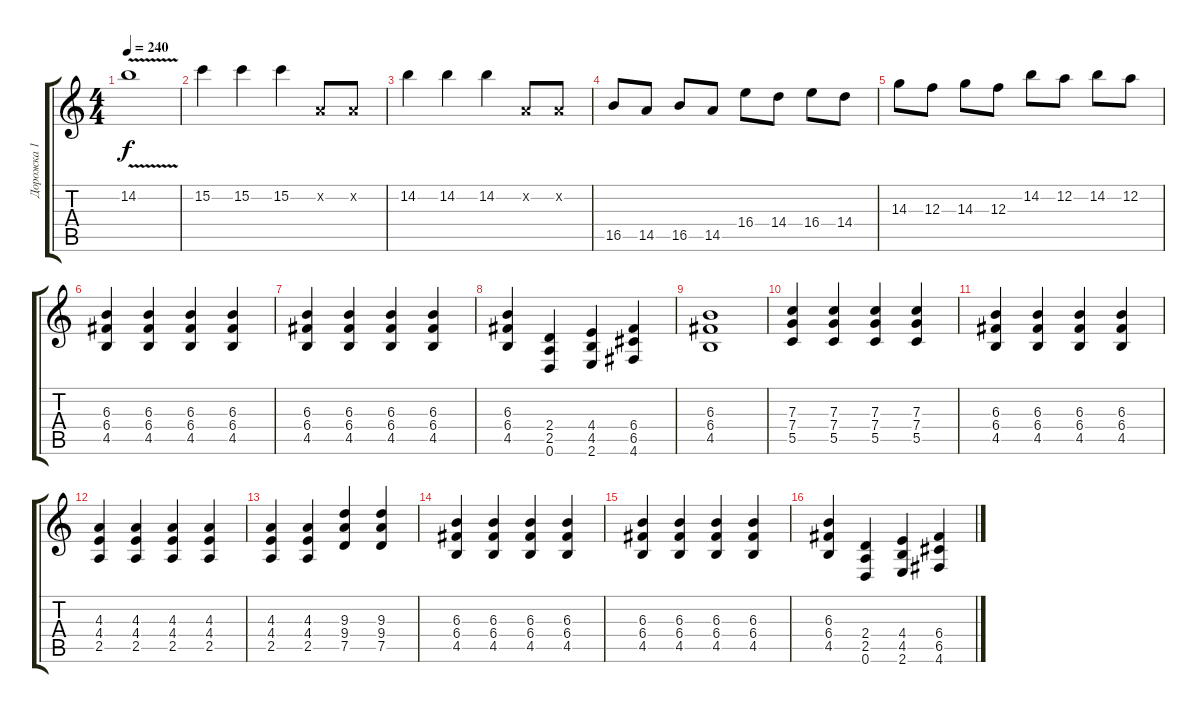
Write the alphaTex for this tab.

\track ("Дорожка 1" "Дорожка 1") {instrument distortionguitar}
\staff {score tabs}
\tuning (D4 A3 F3 C3 G2 D2) {hide}
\ts (4 4)
\tempo 240
\clef g2
\ks c
14.2{v}.1{dy f} |
15.2.4 15.2.4 15.2.4 0.2{x}.8 0.2{x}.8 |
14.2.4 14.2.4 14.2.4 0.2{x}.8 0.2{x}.8 |
16.5.8 14.5.8 16.5.8 14.5.8 16.4.8 14.4.8 16.4.8 14.4.8 |
14.3.8 12.3.8 14.3.8 12.3.8 14.2.8 12.2.8 14.2.8 12.2.8 |
(6.3 6.4 4.5).4 (6.3 6.4 4.5).4 (6.3 6.4 4.5).4 (6.3 6.4 4.5).4 |
(6.3 6.4 4.5).4 (6.3 6.4 4.5).4 (6.3 6.4 4.5).4 (6.3 6.4 4.5).4 |
(6.3 6.4 4.5).4 (2.4 2.5 0.6).4 (4.4 4.5 2.6).4 (6.4 6.5 4.6).4 |
(6.3 6.4 4.5).1 |
(7.3 7.4 5.5).4 (7.3 7.4 5.5).4 (7.3 7.4 5.5).4 (7.3 7.4 5.5).4 |
(6.3 6.4 4.5).4 (6.3 6.4 4.5).4 (6.3 6.4 4.5).4 (6.3 6.4 4.5).4 |
(4.3 4.4 2.5).4 (4.3 4.4 2.5).4 (4.3 4.4 2.5).4 (4.3 4.4 2.5).4 |
(4.3 4.4 2.5).4 (4.3 4.4 2.5).4 (9.3 9.4 7.5).4 (9.3 9.4 7.5).4 |
(6.3 6.4 4.5).4 (6.3 6.4 4.5).4 (6.3 6.4 4.5).4 (6.3 6.4 4.5).4 |
(6.3 6.4 4.5).4 (6.3 6.4 4.5).4 (6.3 6.4 4.5).4 (6.3 6.4 4.5).4 |
(6.3 6.4 4.5).4 (2.4 2.5 0.6).4 (4.4 4.5 2.6).4 (6.4 6.5 4.6).4
